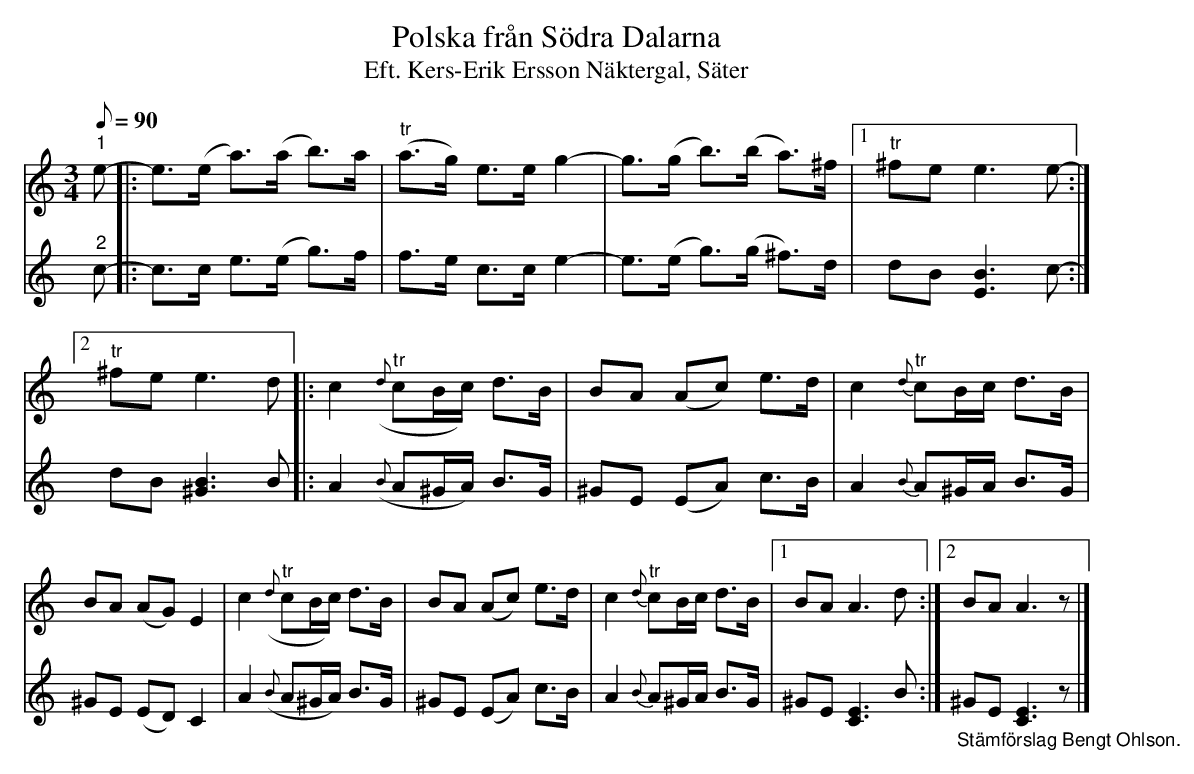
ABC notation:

X:1
T:Polska från Södra Dalarna
T:Eft. Kers-Erik Ersson Näktergal, Säter
K:Am
L:1/8
M:3/4
O:Polska
Q:90
K:none
V:1
"^1" e- [|: e>(e a>)(a b>)a |"^tr" (a>g) e>e g2- | g>(g b>)(b a>)^f |1"^tr" ^fe e3 e- :|]2
"^tr" ^fe e3 d [|: c2({d}"^tr" cB/c/) d>B | BA (Ac) e>d | c2{d}"^tr" cB/c/ d>B | BA (AG) E2 |
c2({d}"^tr" cB/c/) d>B | BA (Ac) e>d | c2{d}"^tr" cB/c/ d>B |1 BA A3 d :|]2 BA A3 z |]
V:2
"^2" c-  [|:  c>c e>(e g>)f  |  f>e c>c e2-  |  e>(e g>)(g ^f>)d  |1  dB [EB]3 c-  :|]2  dB [^GB]3 B  [|:
A2({B} A^G/A/) B>G  |  ^GE (EA) c>B  |  A2{B} A^G/A/ B>G  |  ^GE (ED) C2  |  A2({B} A^G/A/) B>G  |
^GE (EA) c>B  |  A2{B} A^G/A/ B>G  |1  ^GE [CE]3 B  :|]2 "_Stämförslag Bengt Ohlson." ^GE [CE]3 z  |]
